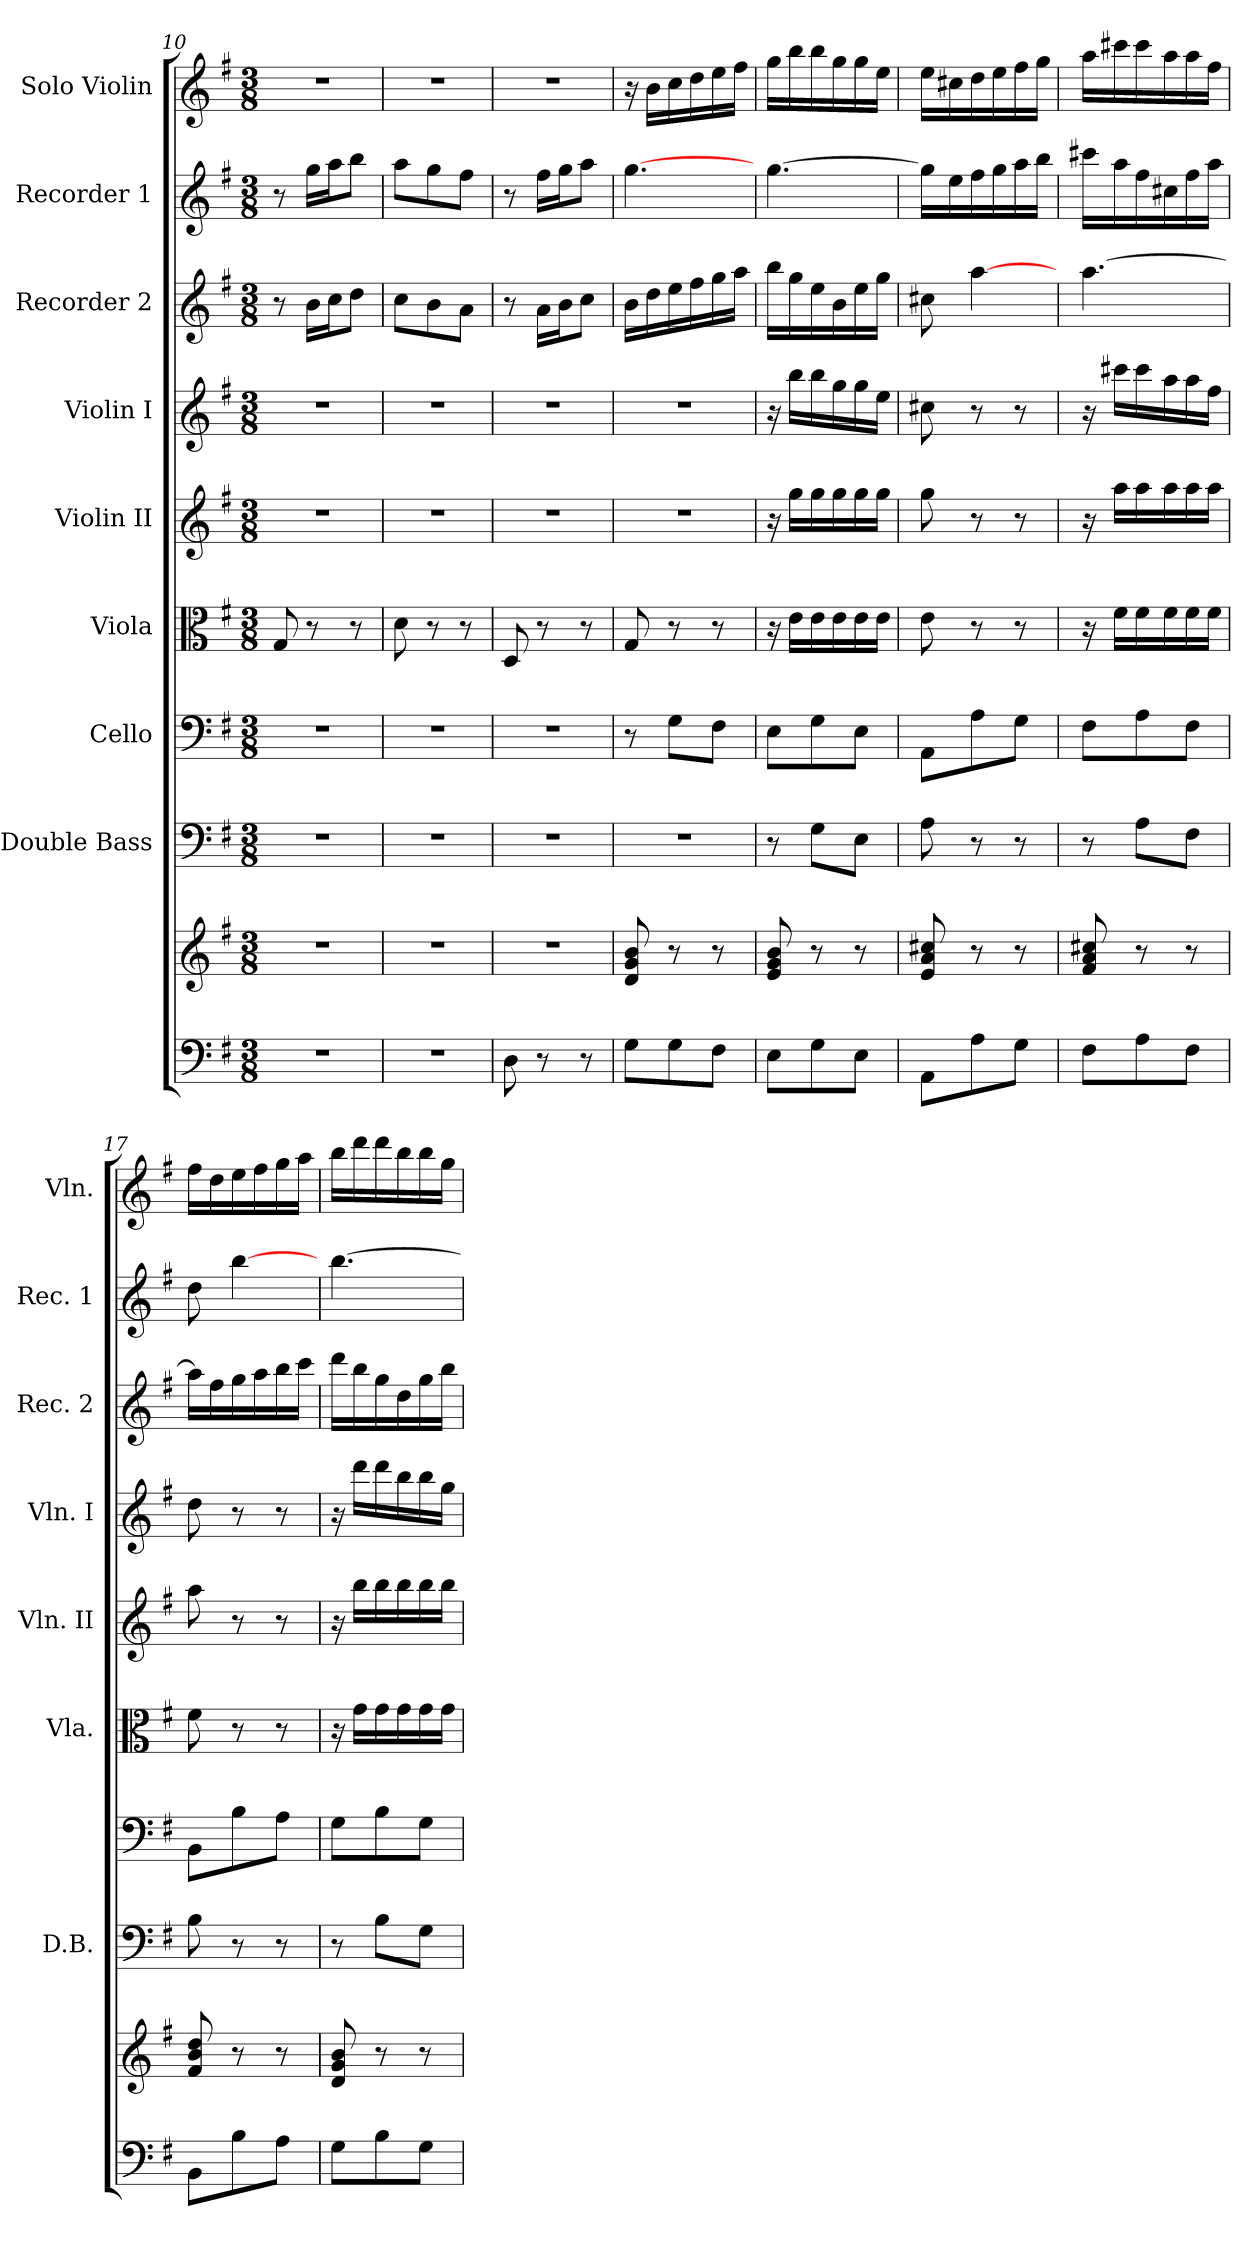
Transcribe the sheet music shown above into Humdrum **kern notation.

**kern	**kern	**kern	**kern	**kern	**kern	**kern	**kern	**kern	**kern
*part9	*part9	*part8	*part7	*part6	*part5	*part4	*part3	*part2	*part1
*staff10	*staff9	*staff8	*staff7	*staff6	*staff5	*staff4	*staff3	*staff2	*staff1
*	*	*I"Double Bass	*I"Cello	*I"Viola	*I"Violin II	*I"Violin I	*I"Recorder 2	*I"Recorder 1	*I"Solo Violin
*	*	*I'D.B.	*	*I'Vla.	*I'Vln. II	*I'Vln. I	*I'Rec. 2	*I'Rec. 1	*I'Vln.
*clefF4	*clefG2	*clefF4	*clefF4	*clefC3	*clefG2	*clefG2	*clefG2	*clefG2	*clefG2
*	*	*ITrd7c12	*	*	*	*	*	*	*
*k[f#]	*k[f#]	*k[f#]	*k[f#]	*k[f#]	*k[f#]	*k[f#]	*k[f#]	*k[f#]	*k[f#]
*G:	*G:	*G:	*G:	*G:	*G:	*G:	*G:	*G:	*G:
*M3/8	*M3/8	*M3/8	*M3/8	*M3/8	*M3/8	*M3/8	*M3/8	*M3/8	*M3/8
=10	=10	=10	=10	=10	=10	=10	=10	=10	=10
4.r	4.r	4.r	4.r	8G/	4.r	4.r	8r	8r	4.r
.	.	.	.	8r	.	.	16b\LL	16gg\LL	.
.	.	.	.	.	.	.	16cc\J	16aa\J	.
.	.	.	.	8r	.	.	8dd\J	8bb\J	.
=11	=11	=11	=11	=11	=11	=11	=11	=11	=11
4.r	4.r	4.r	4.r	8d\	4.r	4.r	8cc\L	8aa\L	4.r
.	.	.	.	8r	.	.	8b\	8gg\	.
.	.	.	.	8r	.	.	8a\J	8ff#\J	.
=12	=12	=12	=12	=12	=12	=12	=12	=12	=12
8D\	4.r	4.r	4.r	8D/	4.r	4.r	8r	8r	4.r
8r	.	.	.	8r	.	.	16a\LL	16ff#\LL	.
.	.	.	.	.	.	.	16b\J	16gg\J	.
8r	.	.	.	8r	.	.	8cc\J	8aa\J	.
=13	=13	=13	=13	=13	=13	=13	=13	=13	=13
8G\L	8d/ 8g/ 8b/	4.r	8r	8G/	4.r	4.r	16b\LL	[4.gg\	16r
.	.	.	.	.	.	.	16dd\	.	16b\LL
8G\	8r	.	8G\L	8r	.	.	16ee\	.	16cc\
.	.	.	.	.	.	.	16ff#\	.	16dd\
8F#\J	8r	.	8F#\J	8r	.	.	16gg\	.	16ee\
.	.	.	.	.	.	.	16aa\JJ	.	16ff#\JJ
=14	=14	=14	=14	=14	=14	=14	=14	=14	=14
8E\L	8e/ 8g/ 8b/	8r	8E\L	16r	16r	16r	16bb\LL	[4.gg\	16gg\LL
.	.	.	.	16e\LL	16gg\LL	16bb\LL	16gg\	.	16bb\
8G\	8r	8GG\L	8G\	16e\	16gg\	16bb\	16ee\	.	16bb\
.	.	.	.	16e\	16gg\	16gg\	16b\	.	16gg\
8E\J	8r	8EE\J	8E\J	16e\	16gg\	16gg\	16ee\	.	16gg\
.	.	.	.	16e\JJ	16gg\JJ	16ee\JJ	16gg\JJ	.	16ee\JJ
=15	=15	=15	=15	=15	=15	=15	=15	=15	=15
8AA\L	8e/ 8a/ 8cc#X/	8AA\	8AA\L	8e\	8gg\	8cc#X\	8cc#X\	16gg\LL]	16ee\LL
.	.	.	.	.	.	.	.	16ee\	16cc#X\
8A\	8r	8r	8A\	8r	8r	8r	[4aa\	16ff#\	16dd\
.	.	.	.	.	.	.	.	16gg\	16ee\
8G\J	8r	8r	8G\J	8r	8r	8r	.	16aa\	16ff#\
.	.	.	.	.	.	.	.	16bb\JJ	16gg\JJ
=16	=16	=16	=16	=16	=16	=16	=16	=16	=16
8F#\L	8f#/ 8a/ 8cc#X/	8r	8F#\L	16r	16r	16r	[4.aa\	16ccc#X\LL	16aa\LL
.	.	.	.	16f#\LL	16aa\LL	16ccc#X\LL	.	16aa\	16ccc#X\
8A\	8r	8AA\L	8A\	16f#\	16aa\	16ccc#\	.	16ff#\	16ccc#\
.	.	.	.	16f#\	16aa\	16aa\	.	16cc#X\	16aa\
8F#\J	8r	8FF#\J	8F#\J	16f#\	16aa\	16aa\	.	16ff#\	16aa\
.	.	.	.	16f#\JJ	16aa\JJ	16ff#\JJ	.	16aa\JJ	16ff#\JJ
=17	=17	=17	=17	=17	=17	=17	=17	=17	=17
8BB\L	8f#/ 8b/ 8dd/	8BB\	8BB\L	8f#\	8aa\	8dd\	16aa\LL]	8dd\	16ff#\LL
.	.	.	.	.	.	.	16ff#\	.	16dd\
8B\	8r	8r	8B\	8r	8r	8r	16gg\	[4bb\	16ee\
.	.	.	.	.	.	.	16aa\	.	16ff#\
8A\J	8r	8r	8A\J	8r	8r	8r	16bb\	.	16gg\
.	.	.	.	.	.	.	16ccc\JJ	.	16aa\JJ
=18	=18	=18	=18	=18	=18	=18	=18	=18	=18
8G\L	8d/ 8g/ 8b/	8r	8G\L	16r	16r	16r	16ddd\LL	[4.bb\	16bb\LL
.	.	.	.	16g\LL	16bb\LL	16ddd\LL	16bb\	.	16ddd\
8B\	8r	8BB\L	8B\	16g\	16bb\	16ddd\	16gg\	.	16ddd\
.	.	.	.	16g\	16bb\	16bb\	16dd\	.	16bb\
8G\J	8r	8GG\J	8G\J	16g\	16bb\	16bb\	16gg\	.	16bb\
.	.	.	.	16g\JJ	16bb\JJ	16gg\JJ	16bb\JJ	.	16gg\JJ
=	=	=	=	=	=	=	=	=	=
*-	*-	*-	*-	*-	*-	*-	*-	*-	*-
